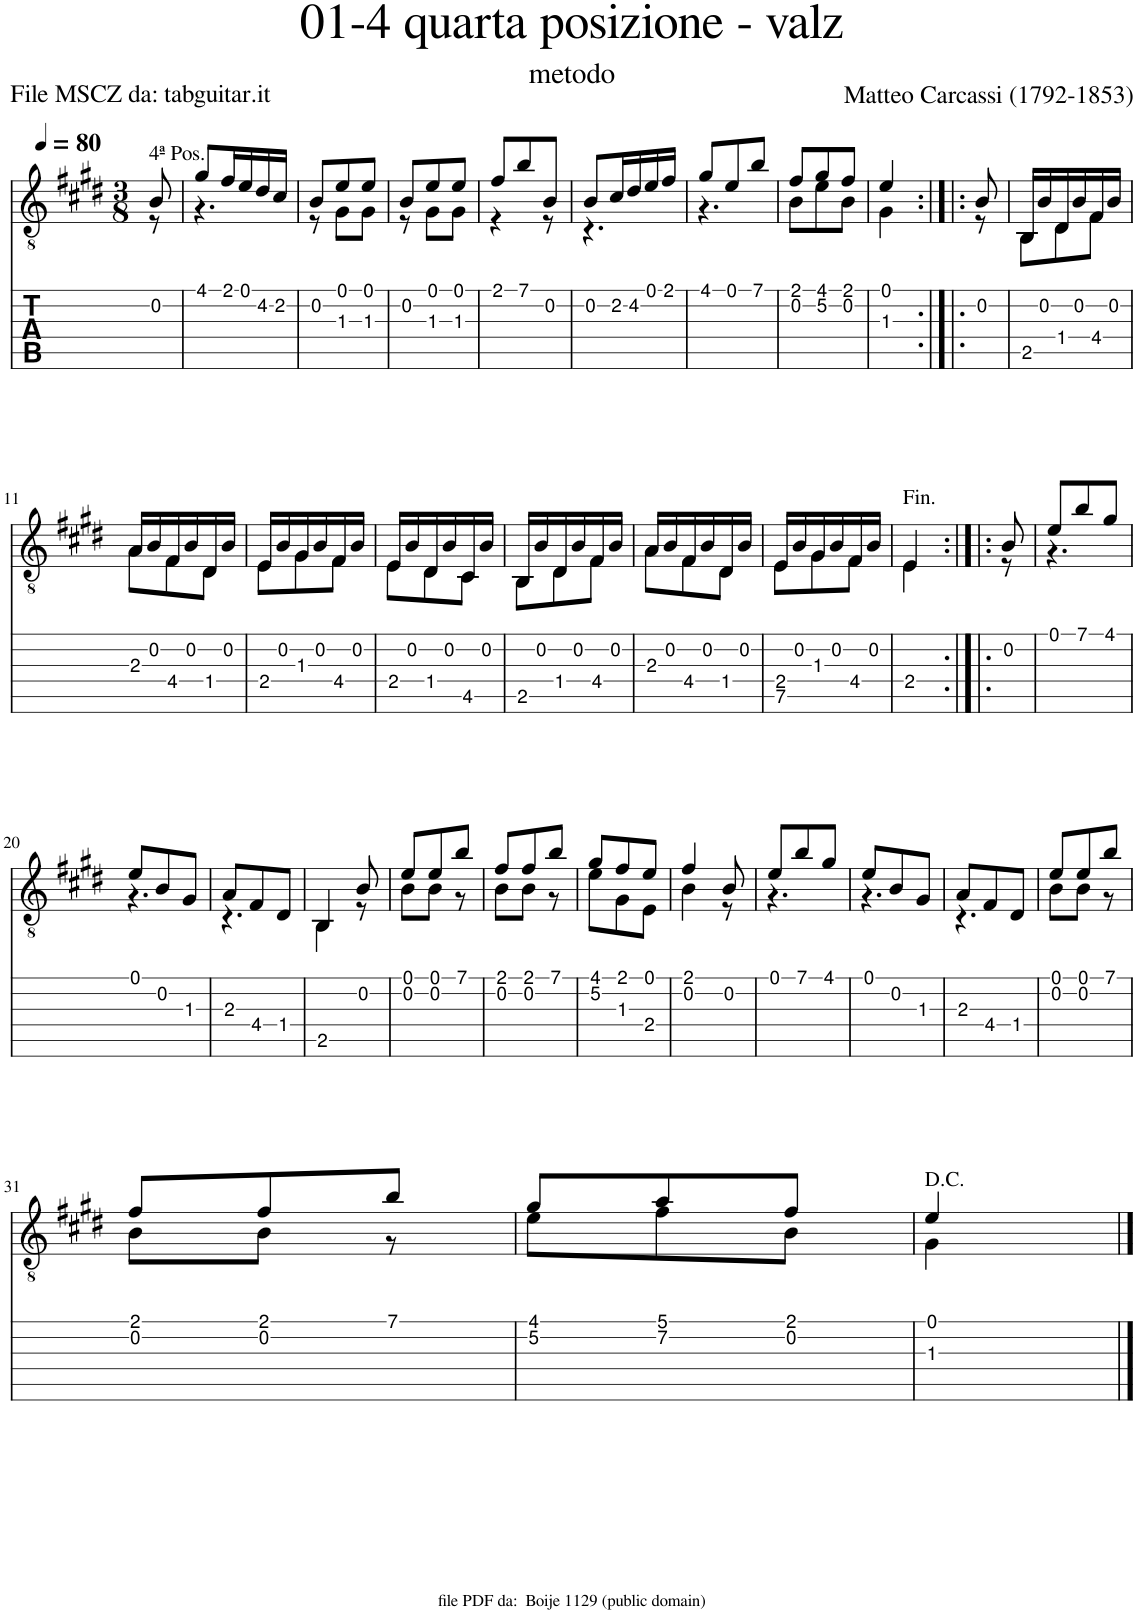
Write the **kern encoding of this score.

**kern	**kern
*part1	*part1
*staff2	*staff1
*I"Guitar	*
*I'Guit.	*
*stria6	*
*	*clefGv2
*k[f#c#g#d#]	*k[f#c#g#d#]
*M3/8	*M3/8
*MM80	*MM80
=	=
*^	*^
!	!	!LO:TX:a:t=4ª Pos.	!
8B	8r	8B/	8r
=1	=1	=1	=1
8g#L	4.r	8g#/L	4.r
16f#L	.	16f#/L	.
16e	.	16e/	.
16d#	.	16d#/	.
16c#JJ	.	16c#/JJ	.
=2	=2	=2	=2
8BL	8r	8B/L	8r
8e	8G#L	8e/	8G#\L
8eJ	8G#J	8e/J	8G#\J
=3	=3	=3	=3
8BL	8r	8B/L	8r
8e	8G#L	8e/	8G#\L
8eJ	8G#J	8e/J	8G#\J
=4	=4	=4	=4
8f#L	4r	8f#/L	4r
8b	.	8b/	.
8BJ	8r	8B/J	8r
=5	=5	=5	=5
8BL	4.r	8B/L	4.r
16c#L	.	16c#/L	.
16d#	.	16d#/	.
16e	.	16e/	.
16f#JJ	.	16f#/JJ	.
=6	=6	=6	=6
8g#L	4.r	8g#/L	4.r
8e	.	8e/	.
8bJ	.	8b/J	.
=7	=7	=7	=7
8f#L	8BL	8f#/L	8B\L
8g#	8e	8g#/	8e\
8f#J	8BJ	8f#/J	8B\J
=8	=8	=8	=8
4e	4G#	4e/	4G#\
=9:|!|:	=9:|!|:	=9:|!|:	=9:|!|:
8B	8r	8B/	8r
=10	=10	=10	=10
16BBLL	8BBL	16BB/LL	8BB\L
16B	.	16B/	.
16D#	8D#	16D#/	8D#\
16B	.	16B/	.
16F#	8F#J	16F#/	8F#\J
16BJJ	.	16B/JJ	.
!!LO:LB:g=z	!!
=11	=11	=11	=11
16ALL	8AL	16A/LL	8A\L
16B	.	16B/	.
16F#	8F#	16F#/	8F#\
16B	.	16B/	.
16D#	8D#J	16D#/	8D#\J
16BJJ	.	16B/JJ	.
=12	=12	=12	=12
16ELL	8EL	16E/LL	8E\L
16B	.	16B/	.
16G#	8G#	16G#/	8G#\
16B	.	16B/	.
16F#	8F#J	16F#/	8F#\J
16BJJ	.	16B/JJ	.
=13	=13	=13	=13
16ELL	8EL	16E/LL	8E\L
16B	.	16B/	.
16D#	8D#	16D#/	8D#\
16B	.	16B/	.
16C#	8C#J	16C#/	8C#\J
16BJJ	.	16B/JJ	.
=14	=14	=14	=14
16BBLL	8BBL	16BB/LL	8BB\L
16B	.	16B/	.
16D#	8D#	16D#/	8D#\
16B	.	16B/	.
16F#	8F#J	16F#/	8F#\J
16BJJ	.	16B/JJ	.
=15	=15	=15	=15
16ALL	8AL	16A/LL	8A\L
16B	.	16B/	.
16F#	8F#	16F#/	8F#\
16B	.	16B/	.
16D#	8D#J	16D#/	8D#\J
16BJJ	.	16B/JJ	.
=16	=16	=16	=16
16ELL	8EL	16E/LL	8E\L
16B	.	16B/	.
16G#	8G#	16G#/	8G#\
16B	.	16B/	.
16F#	8F#J	16F#/	8F#\J
16BJJ	.	16B/JJ	.
=17	=17	=17	=17
!	!	!LO:TX:a:t=Fin.	!
4E	4E	4E/	4E\
=18:|!|:	=18:|!|:	=18:|!|:	=18:|!|:
8B	8r	8B/	8r
=19	=19	=19	=19
8eL	4.r	8e/L	4.r
8b	.	8b/	.
8g#J	.	8g#/J	.
!!LO:LB:g=z	!!
=20	=20	=20	=20
8eL	4.r	8e/L	4.r
8B	.	8B/	.
8G#J	.	8G#/J	.
=21	=21	=21	=21
8AL	4.r	8A/L	4.r
8F#	.	8F#/	.
8D#J	.	8D#/J	.
=22	=22	=22	=22
4BB	4BB	4BB/	4BB\
8B	8r	8B/	8r
=23	=23	=23	=23
8eL	8BL	8e/L	8B\L
8e	8BJ	8e/	8B\J
8bJ	8r	8b/J	8r
=24	=24	=24	=24
8f#L	8BL	8f#/L	8B\L
8f#	8BJ	8f#/	8B\J
8bJ	8r	8b/J	8r
=25	=25	=25	=25
8g#L	8eL	8g#/L	8e\L
8f#	8G#	8f#/	8G#\
8eJ	8EJ	8e/J	8E\J
=26	=26	=26	=26
4f#	4B	4f#/	4B\
8B	8r	8B/	8r
=27	=27	=27	=27
8eL	4.r	8e/L	4.r
8b	.	8b/	.
8g#J	.	8g#/J	.
=28	=28	=28	=28
8eL	4.r	8e/L	4.r
8B	.	8B/	.
8G#J	.	8G#/J	.
=29	=29	=29	=29
8AL	4.r	8A/L	4.r
8F#	.	8F#/	.
8D#J	.	8D#/J	.
=30	=30	=30	=30
8eL	8BL	8e/L	8B\L
8e	8BJ	8e/	8B\J
8bJ	8r	8b/J	8r
!!LO:LB:g=z	!!
=31	=31	=31	=31
8f#L	8BL	8f#/L	8B\L
8f#	8BJ	8f#/	8B\J
8bJ	8r	8b/J	8r
=32	=32	=32	=32
8g#L	8eL	8g#/L	8e\L
8a	8f#	8a/	8f#\
8f#J	8BJ	8f#/J	8B\J
=33	=33	=33	=33
4e	4G#	4e/	4G#\
*v	*v	*	*
*	*v	*v
==	==
*-	*-
